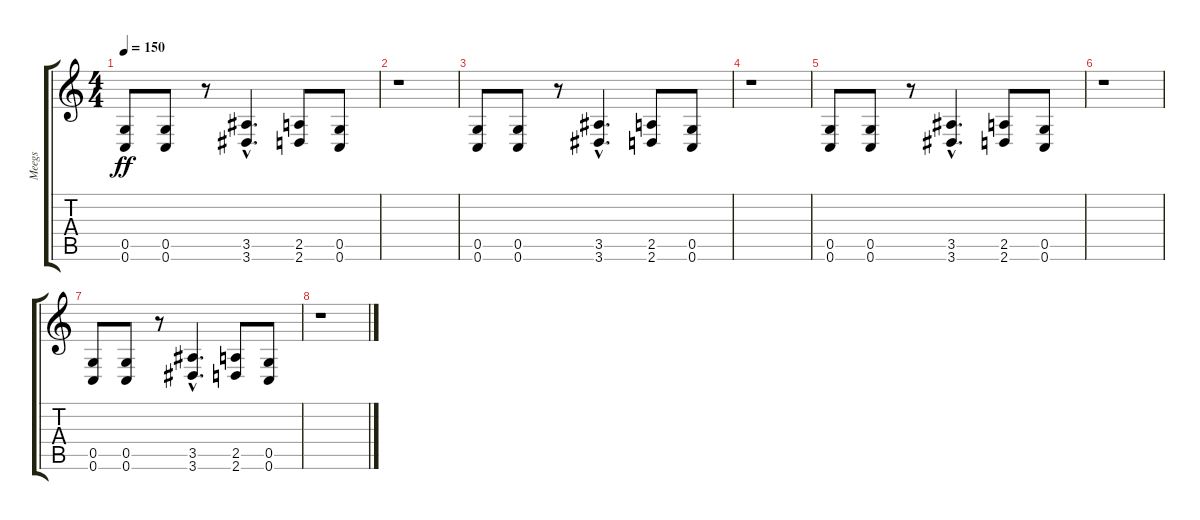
\track ("Meegs" "Meegs") {instrument distortionguitar}
\staff {score tabs}
\tuning (D4 A3 F3 C3 G2 C2) {hide}
\ts (4 4)
\tempo 150
\clef g2
\ks c
(0.5 0.6).8{dy ff} (0.5 0.6).8 r.8 (3.5{hac} 3.6{hac}).4{d} (2.5 2.6).8 (0.5 0.6).8 |
r.1 |
(0.5 0.6).8 (0.5 0.6).8 r.8 (3.5{hac} 3.6{hac}).4{d} (2.5 2.6).8 (0.5 0.6).8 |
r.1 |
(0.5 0.6).8 (0.5 0.6).8 r.8 (3.5{hac} 3.6{hac}).4{d} (2.5 2.6).8 (0.5 0.6).8 |
r.1 |
(0.5 0.6).8 (0.5 0.6).8 r.8 (3.5{hac} 3.6{hac}).4{d} (2.5 2.6).8 (0.5 0.6).8 |
r.1
